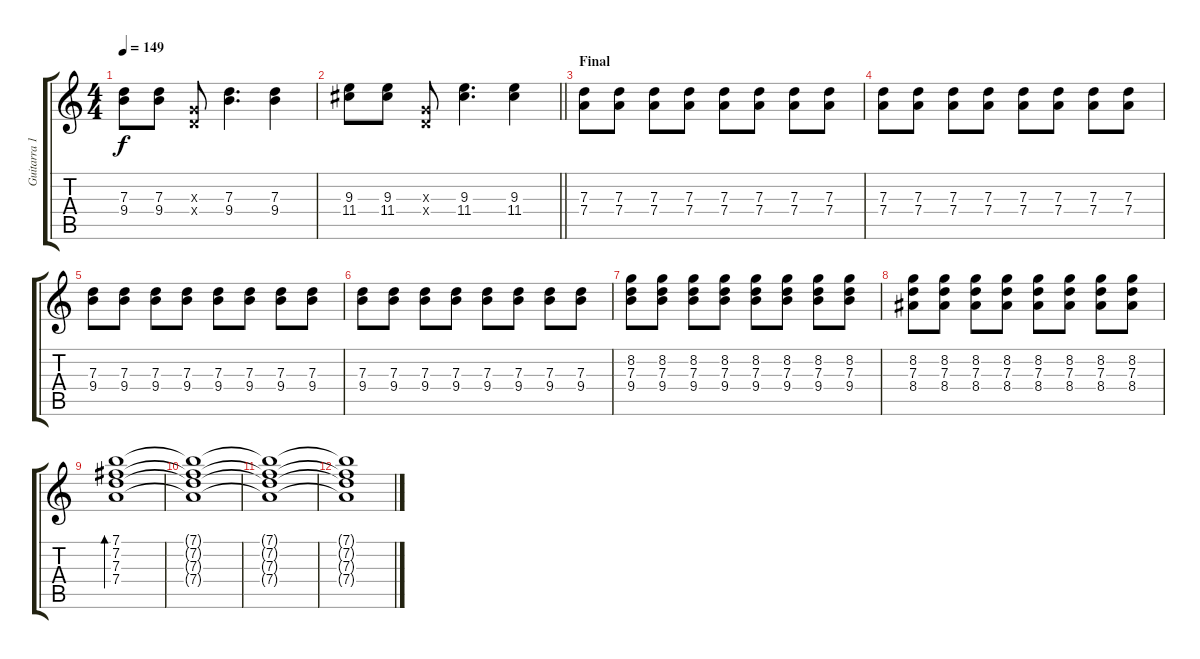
\track ("Guitarra 1 RSE" "Guitarra 1") {instrument overdrivenguitar}
\staff {score tabs}
\tuning (E4 B3 G3 D3 A2 E2) {hide}
\ts (4 4)
\tempo 149
\clef g2
\ks c
(7.3 9.4).8{dy f} (7.3 9.4).8 (0.3{x} 0.4{x}).8 (7.3 9.4).4{d} (7.3 9.4).4 |
\barLineRight lightlight
(9.3 11.4).8 (9.3 11.4).8 (0.3{x} 0.4{x}).8 (9.3 11.4).4{d} (9.3 11.4).4 |
\section ("" "Final")
(7.3 7.4).8 (7.3 7.4).8 (7.3 7.4).8 (7.3 7.4).8 (7.3 7.4).8 (7.3 7.4).8 (7.3 7.4).8 (7.3 7.4).8 |
(7.3 7.4).8 (7.3 7.4).8 (7.3 7.4).8 (7.3 7.4).8 (7.3 7.4).8 (7.3 7.4).8 (7.3 7.4).8 (7.3 7.4).8 |
(7.3 9.4).8 (7.3 9.4).8 (7.3 9.4).8 (7.3 9.4).8 (7.3 9.4).8 (7.3 9.4).8 (7.3 9.4).8 (7.3 9.4).8 |
(7.3 9.4).8 (7.3 9.4).8 (7.3 9.4).8 (7.3 9.4).8 (7.3 9.4).8 (7.3 9.4).8 (7.3 9.4).8 (7.3 9.4).8 |
(8.2 7.3 9.4).8 (8.2 7.3 9.4).8 (8.2 7.3 9.4).8 (8.2 7.3 9.4).8 (8.2 7.3 9.4).8 (8.2 7.3 9.4).8 (8.2 7.3 9.4).8 (8.2 7.3 9.4).8 |
(8.2 7.3 8.4).8 (8.2 7.3 8.4).8 (8.2 7.3 8.4).8 (8.2 7.3 8.4).8 (8.2 7.3 8.4).8 (8.2 7.3 8.4).8 (8.2 7.3 8.4).8 (8.2 7.3 8.4).8 |
(7.1 7.2 7.3 7.4).1{bd 240} |
(7.1{t} 7.2{t} 7.3{t} 7.4{t}).1 |
(7.1{t} 7.2{t} 7.3{t} 7.4{t}).1 |
(7.1{t} 7.2{t} 7.3{t} 7.4{t}).1
